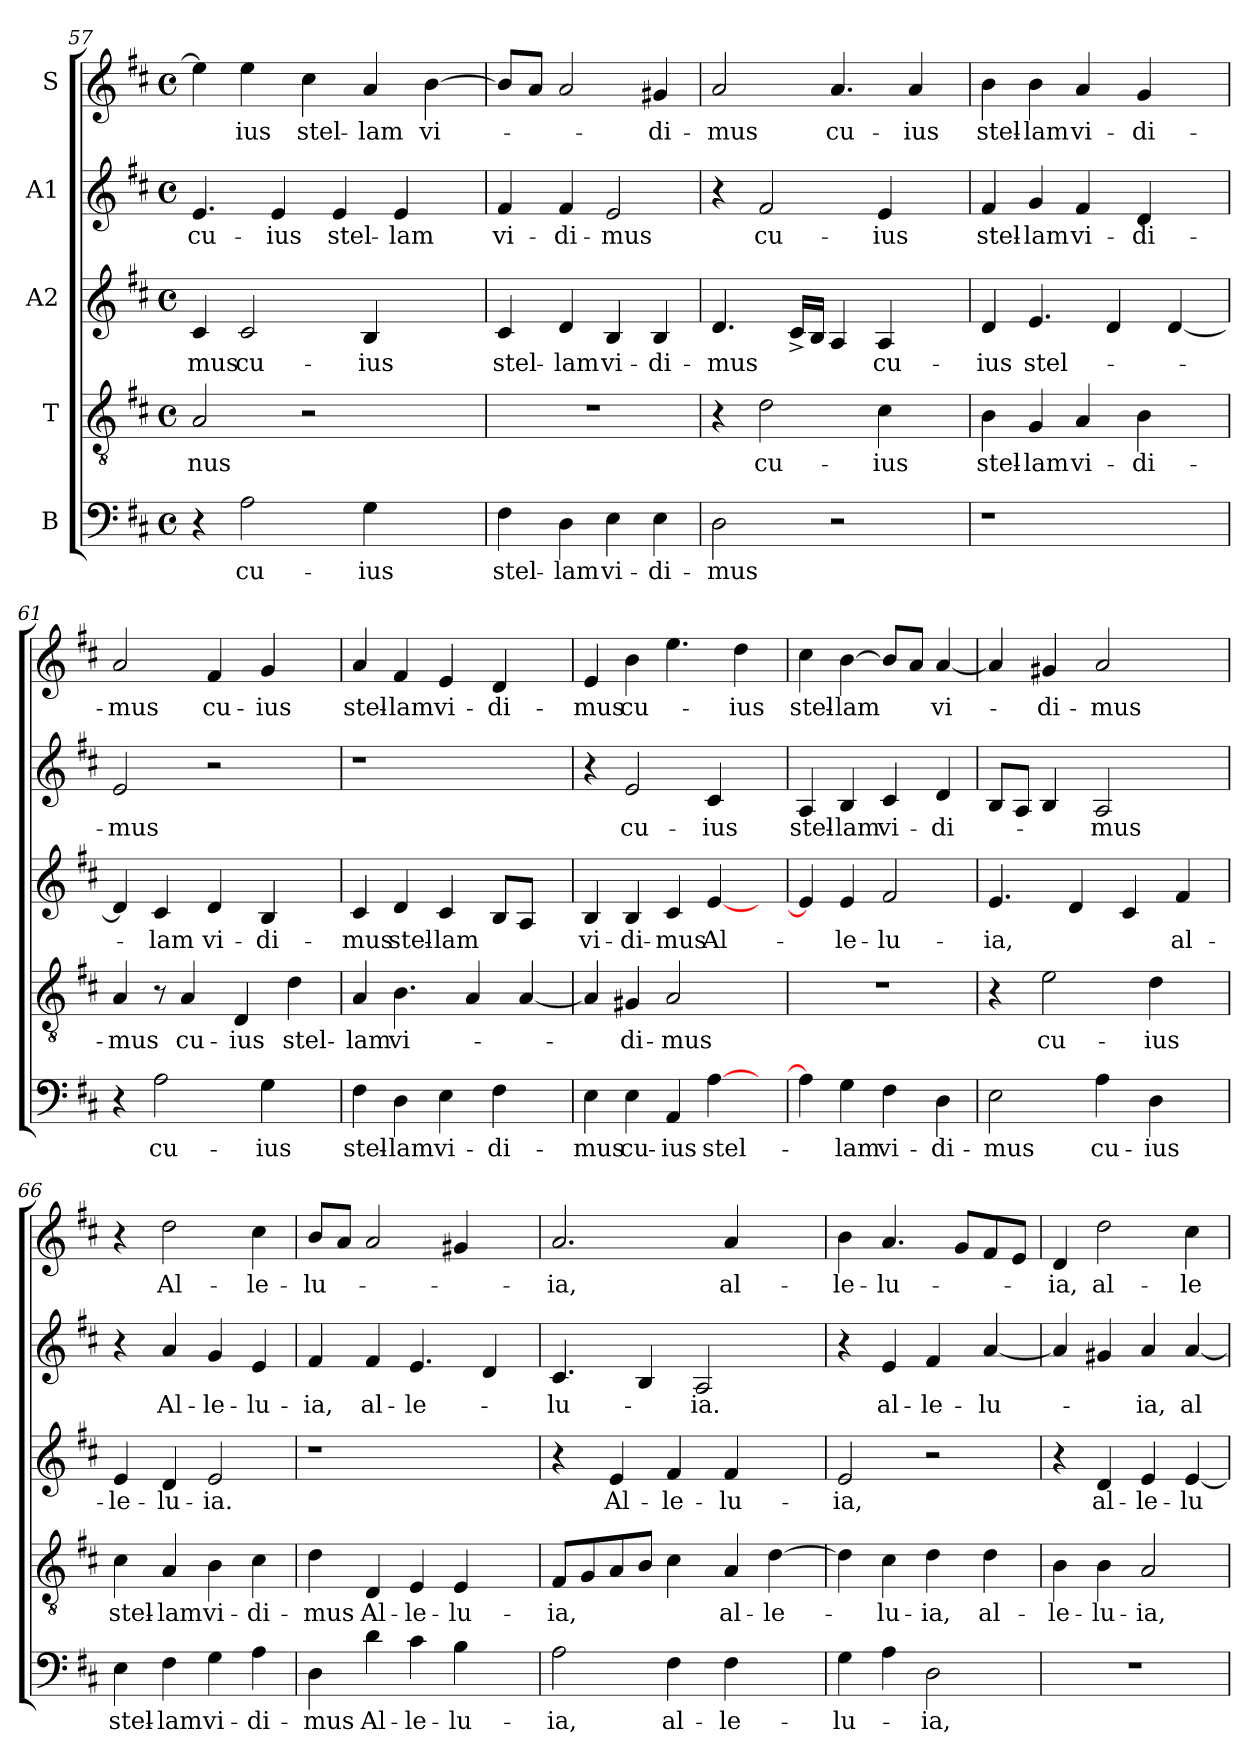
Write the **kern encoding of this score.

**kern	**text	**kern	**text	**kern	**text	**kern	**text	**kern	**text
*part5	*part5	*part4	*part4	*part3	*part3	*part2	*part2	*part1	*part1
*staff5	*staff5	*staff4	*staff4	*staff3	*staff3	*staff2	*staff2	*staff1	*staff1
*I"B	*	*I"T	*	*I"A2	*	*I"A1	*	*I"S	*
*clefF4	*	*clefGv2	*	*clefG2	*	*clefG2	*	*clefG2	*
*k[f#c#]	*	*k[f#c#]	*	*k[f#c#]	*	*k[f#c#]	*	*k[f#c#]	*
*D:	*	*D:	*	*D:	*	*D:	*	*D:	*
*M4/4	*	*M4/4	*	*M4/4	*	*M4/4	*	*M4/4	*
*met(c)	*	*met(c)	*	*met(c)	*	*met(c)	*	*met(c)	*
=57	=57	=57	=57	=57	=57	=57	=57	=57	=57
!	!	!	!LO:LY:b:cj	!	!LO:LY:b:cj	!	!LO:LY:b:cj	!	!
4r	.	2A/	-nus	4c#/	-mus	4.e/	cu-	4ee\]	.
!	!LO:LY:b:cj	!	!	!	!LO:LY:b:cj	!	!	!	!LO:LY:b:cj
2A\	cu-	.	.	2c#/	cu-	.	.	4ee\	-ius
!	!	!	!	!	!	!	!LO:LY:b:cj	!	!
.	.	.	.	.	.	4e/	-ius	.	.
!	!	!	!	!	!	!	!	!	!LO:LY:b:cj
.	.	2r	.	.	.	.	.	4cc#\	stel-
!	!	!	!	!	!	!	!LO:LY:b:cj	!	!
.	.	.	.	.	.	4e/	stel-	.	.
!	!LO:LY:b:cj	!	!	!	!LO:LY:b:cj	!	!	!	!LO:LY:b:cj
4G\	-ius	.	.	4B/	-ius	.	.	4a/	-lam
!	!	!	!	!	!	!	!LO:LY:b:cj	!	!
.	.	.	.	.	.	4e/	-lam	.	.
!	!	!	!	!	!	!	!	!	!LO:LY:b:cj
4ryy	.	4ryy	.	4ryy	.	.	.	[>4b\	vi-
.	.	.	.	.	.	8ryy	.	.	.
=58	=58	=58	=58	=58	=58	=58	=58	=58	=58
!	!LO:LY:b:cj	!	!	!	!LO:LY:b:cj	!	!LO:LY:b:cj	!	!
4F#\	stel-	1r	.	4c#/	stel-	4f#/	vi-	8b/L]	.
.	.	.	.	.	.	.	.	8a/J	.
!	!LO:LY:b:cj	!	!	!	!LO:LY:b:cj	!	!LO:LY:b:cj	!	!
4D\	-lam	.	.	4d/	-lam	4f#/	-di-	2a/	.
!	!LO:LY:b:cj	!	!	!	!LO:LY:b:cj	!	!LO:LY:b:cj	!	!
4E\	vi-	.	.	4B/	vi-	2e/	-mus	.	.
!	!LO:LY:b:cj	!	!	!	!LO:LY:b:cj	!	!	!	!LO:LY:b:cj
4E\	-di-	.	.	4B/	-di-	.	.	4g#X/	-di-
!!LO:LB:g=z
=59	=59	=59	=59	=59	=59	=59	=59	=59	=59
!	!LO:LY:b:cj	!	!	!	!LO:LY:b:cj	!	!	!	!LO:LY:b:cj
2D\	-mus	4r	.	4.d/	-mus	4r	.	2a/	-mus
!	!	!	!LO:LY:b:cj	!	!	!	!LO:LY:b:cj	!	!
.	.	2d\	cu-	.	.	2f#/	cu-	.	.
.	.	.	.	16c#^>/L	.	.	.	.	.
.	.	.	.	16B/J	.	.	.	.	.
!	!	!	!	!	!	!	!	!	!LO:LY:b:cj
2r	.	.	.	4A/	.	.	.	4.a/	cu-
!	!	!	!LO:LY:b:cj	!	!LO:LY:b:cj	!	!LO:LY:b:cj	!	!
.	.	4c#\	-ius	4A/	cu-	4e/	-ius	.	.
!	!	!	!	!	!	!	!	!	!LO:LY:b:cj
.	.	.	.	.	.	.	.	4a/	-ius
8ryy	.	8ryy	.	8ryy	.	8ryy	.	.	.
=60	=60	=60	=60	=60	=60	=60	=60	=60	=60
!	!	!	!LO:LY:b:cj	!	!LO:LY:b:cj	!	!LO:LY:b:cj	!	!LO:LY:b:cj
1r	.	4B\	stel-	4d/	-ius	4f#/	stel-	4b\	stel-
!	!	!	!LO:LY:b:cj	!	!LO:LY:b:cj	!	!LO:LY:b:cj	!	!LO:LY:b:cj
.	.	4G/	-lam	4.e/	stel-	4g/	-lam	4b\	-lam
!	!	!	!LO:LY:b:cj	!	!	!	!LO:LY:b:cj	!	!LO:LY:b:cj
.	.	4A/	vi-	.	.	4f#/	vi-	4a/	vi-
.	.	.	.	4d/	.	.	.	.	.
!	!	!	!LO:LY:b:cj	!	!	!	!LO:LY:b:cj	!	!LO:LY:b:cj
.	.	4B\	-di-	.	.	4d/	-di-	4g/	-di-
.	.	.	.	[<4d/	.	.	.	.	.
8ryy	.	8ryy	.	.	.	8ryy	.	8ryy	.
=61	=61	=61	=61	=61	=61	=61	=61	=61	=61
!	!	!	!LO:LY:b:cj	!	!	!	!LO:LY:b:cj	!	!LO:LY:b:cj
4r	.	4A/	-mus	4d/]	.	2e/	-mus	2a/	-mus
!	!LO:LY:b:cj	!	!	!	!LO:LY:b:cj	!	!	!	!
2A\	cu-	8r	.	4c#/	-lam	.	.	.	.
!	!	!	!LO:LY:b	!	!	!	!	!	!
.	.	4A/	cu-	.	.	.	.	.	.
!	!	!	!	!	!LO:LY:b:cj	!	!	!	!LO:LY:b:cj
.	.	.	.	4d/	vi-	2r	.	4f#/	cu-
!	!	!	!LO:LY:b:rj	!	!	!	!	!	!
.	.	4D/	-ius	.	.	.	.	.	.
!	!LO:LY:b:cj	!	!	!	!LO:LY:b:cj	!	!	!	!LO:LY:b:cj
4G\	-ius	.	.	4B/	-di-	.	.	4g/	-ius
!	!	!	!LO:LY:b:cj	!	!	!	!	!	!
.	.	4d\	stel-	.	.	.	.	.	.
8ryy	.	.	.	8ryy	.	8ryy	.	8ryy	.
=62	=62	=62	=62	=62	=62	=62	=62	=62	=62
!	!LO:LY:b:cj	!	!LO:LY:b:cj	!	!LO:LY:b:cj	!	!	!	!LO:LY:b:cj
4F#\	stel-	4A/	-lam	4c#/	-mus	1r	.	4a/	stel-
!	!LO:LY:b:cj	!	!LO:LY:b:cj	!	!LO:LY:b:cj	!	!	!	!LO:LY:b:cj
4D\	-lam	4.B\	vi-	4d/	stel-	.	.	4f#/	-lam
!	!LO:LY:b:cj	!	!	!	!LO:LY:b:cj	!	!	!	!LO:LY:b:cj
4E\	vi-	.	.	4c#/	-lam	.	.	4e/	vi-
.	.	4A/	.	.	.	.	.	.	.
!	!LO:LY:b:cj	!	!	!	!	!	!	!	!LO:LY:b:cj
4F#\	-di-	.	.	8B/L	.	.	.	4d/	-di-
.	.	[>4A/	.	8A/J	.	.	.	.	.
8ryy	.	.	.	8ryy	.	8ryy	.	8ryy	.
!!LO:PB:g=z
=63	=63	=63	=63	=63	=63	=63	=63	=63	=63
!	!LO:LY:b:cj	!	!	!	!LO:LY:b:cj	!	!	!	!LO:LY:b:cj
4E\	-mus	4A/]	.	4B/	vi-	4r	.	4e/	-mus
!	!LO:LY:b:cj	!	!LO:LY:b:cj	!	!LO:LY:b:cj	!	!LO:LY:b:cj	!	!LO:LY:b:cj
4E\	cu-	4G#X/	-di-	4B/	-di-	2e/	cu-	4b\	cu-
!	!LO:LY:b:cj	!	!LO:LY:b:cj	!	!LO:LY:b:cj	!	!	!	!
4AA/	-ius	2A/	-mus	4c#/	-mus	.	.	4.ee\	.
!	!LO:LY:b:cj	!	!	!	!LO:LY:b:cj	!	!LO:LY:b:cj	!	!
[>4A\	stel-	.	.	[<4e/	Al-	4c#/	-ius	.	.
!	!	!	!	!	!	!	!	!	!LO:LY:b:cj
.	.	.	.	.	.	.	.	4dd\	-ius
8ryy	.	8ryy	.	8ryy	.	8ryy	.	.	.
=64	=64	=64	=64	=64	=64	=64	=64	=64	=64
!	!	!	!	!	!	!	!LO:LY:b:cj	!	!LO:LY:b:cj
4A\]	.	1r	.	4e/]	.	4A/	stel-	4cc#\	stel-
!	!LO:LY:b:cj	!	!	!	!LO:LY:b:cj	!	!LO:LY:b:cj	!	!LO:LY:b:cj
4G\	-lam	.	.	4e/	-le-	4B/	-lam	[>4b\	-lam
!	!LO:LY:b:cj	!	!	!	!LO:LY:b:cj	!	!LO:LY:b:cj	!	!
4F#\	vi-	.	.	2f#/	-lu-	4c#/	vi-	8b/L]	.
.	.	.	.	.	.	.	.	8a/J	.
!	!LO:LY:b:cj	!	!	!	!	!	!LO:LY:b:cj	!	!LO:LY:b:cj
4D\	-di-	.	.	.	.	4d/	-di-	[<4a/	vi-
=65	=65	=65	=65	=65	=65	=65	=65	=65	=65
!	!LO:LY:b:cj	!	!	!	!LO:LY:b:cj	!	!	!	!
2E\	-mus	4r	.	4.e/	-ia,	8B/L	.	4a/]	.
.	.	.	.	.	.	8A/J	.	.	.
!	!	!	!LO:LY:b:cj	!	!	!	!	!	!LO:LY:b:cj
.	.	2e\	cu-	.	.	4B/	.	4g#X/	-di-
.	.	.	.	4d/	.	.	.	.	.
!	!LO:LY:b:cj	!	!	!	!	!	!LO:LY:b:cj	!	!LO:LY:b:cj
4A\	cu-	.	.	.	.	2A/	-mus	2a/	-mus
.	.	.	.	4c#/	.	.	.	.	.
!	!LO:LY:b:cj	!	!LO:LY:b:cj	!	!	!	!	!	!
4D\	-ius	4d\	-ius	.	.	.	.	.	.
!	!	!	!	!	!LO:LY:b:cj	!	!	!	!
.	.	.	.	4f#/	al-	.	.	.	.
8ryy	.	8ryy	.	.	.	8ryy	.	8ryy	.
=66	=66	=66	=66	=66	=66	=66	=66	=66	=66
!	!LO:LY:b:cj	!	!LO:LY:b:cj	!	!LO:LY:b:cj	!	!	!	!
4E\	stel-	4c#\	stel-	4e/	-le-	4r	.	4r	.
!	!LO:LY:b:cj	!	!LO:LY:b:cj	!	!LO:LY:b:cj	!	!LO:LY:b:cj	!	!LO:LY:b:cj
4F#\	-lam	4A/	-lam	4d/	-lu-	4a/	Al-	2dd\	Al-
!	!LO:LY:b:cj	!	!LO:LY:b:cj	!	!LO:LY:b:cj	!	!LO:LY:b:cj	!	!
4G\	vi-	4B\	vi-	2e/	-ia.	4g/	-le-	.	.
!	!LO:LY:b:cj	!	!LO:LY:b:cj	!	!	!	!LO:LY:b:cj	!	!LO:LY:b:cj
4A\	-di-	4c#\	-di-	.	.	4e/	-lu-	4cc#\	-le-
!!LO:LB:g=z
=67	=67	=67	=67	=67	=67	=67	=67	=67	=67
!	!LO:LY:b:cj	!	!LO:LY:b:cj	!	!	!	!LO:LY:b:cj	!	!LO:LY:b:cj
4D\	-mus	4d\	-mus	1r	.	4f#/	-ia,	8b/L	-lu-
.	.	.	.	.	.	.	.	8a/J	.
!	!LO:LY:b:cj	!	!LO:LY:b:cj	!	!	!	!LO:LY:b:cj	!	!
4d\	Al-	4D/	Al-	.	.	4f#/	al-	2a/	.
!	!LO:LY:b:cj	!	!LO:LY:b:cj	!	!	!	!LO:LY:b:cj	!	!
4c#\	-le-	4E/	-le-	.	.	4.e/	-le-	.	.
!	!LO:LY:b:cj	!	!LO:LY:b:cj	!	!	!	!	!	!
4B\	-lu-	4E/	-lu-	.	.	.	.	4g#X/	.
.	.	.	.	.	.	4d/	.	.	.
8ryy	.	8ryy	.	8ryy	.	.	.	8ryy	.
=68	=68	=68	=68	=68	=68	=68	=68	=68	=68
!	!LO:LY:b:cj	!	!LO:LY:b:cj	!	!	!	!LO:LY:b:cj	!	!LO:LY:b:cj
2A\	-ia,	8F#/L	-ia,	4r	.	4.c#/	-lu-	2.a/	-ia,
.	.	8G/	.	.	.	.	.	.	.
!	!	!	!	!	!LO:LY:b:cj	!	!	!	!
.	.	8A/	.	4e/	Al-	.	.	.	.
.	.	8B/J	.	.	.	4B/	.	.	.
!	!LO:LY:b:cj	!	!	!	!LO:LY:b:cj	!	!	!	!
4F#\	al-	4c#\	.	4f#/	-le-	.	.	.	.
!	!	!	!	!	!	!	!LO:LY:b:cj	!	!
.	.	.	.	.	.	2A/	-ia.	.	.
!	!LO:LY:b:cj	!	!LO:LY:b:cj	!	!LO:LY:b:cj	!	!	!	!LO:LY:b:cj
4F#\	-le-	4A/	al-	4f#/	-lu-	.	.	4a/	al-
!	!	!	!LO:LY:b:cj	!	!	!	!	!	!
4ryy	.	[>4d\	-le-	4ryy	.	.	.	4ryy	.
.	.	.	.	.	.	8ryy	.	.	.
=69	=69	=69	=69	=69	=69	=69	=69	=69	=69
!	!LO:LY:b:cj	!	!	!	!LO:LY:b:cj	!	!	!	!LO:LY:b:cj
4G\	-lu-	4d\]	.	2e/	-ia,	4r	.	4b\	-le-
!	!	!	!LO:LY:b:cj	!	!	!	!LO:LY:b:cj	!	!LO:LY:b:cj
4A\	.	4c#\	-lu-	.	.	4e/	al-	4.a/	-lu-
!	!LO:LY:b:cj	!	!LO:LY:b:cj	!	!	!	!LO:LY:b:cj	!	!
2D\	-ia,	4d\	-ia,	2r	.	4f#/	-le-	.	.
.	.	.	.	.	.	.	.	8g/L	.
!	!	!	!LO:LY:b:cj	!	!	!	!LO:LY:b:cj	!	!
.	.	4d\	al-	.	.	[<4a/	-lu-	8f#/	.
.	.	.	.	.	.	.	.	8e/J	.
=70	=70	=70	=70	=70	=70	=70	=70	=70	=70
!	!	!	!LO:LY:b:cj	!	!	!	!	!	!LO:LY:b:cj
1r	.	4B\	-le-	4r	.	4a/]	.	4d/	-ia,
!	!	!	!LO:LY:b:cj	!	!LO:LY:b:cj	!	!	!	!LO:LY:b:cj
.	.	4B\	-lu-	4d/	al-	4g#X/	.	2dd\	al-
!	!	!	!LO:LY:b:cj	!	!LO:LY:b:cj	!	!LO:LY:b:cj	!	!
.	.	2A/	-ia,	4e/	-le-	4a/	-ia,	.	.
!	!	!	!	!	!LO:LY:b:cj	!	!LO:LY:b:cj	!	!LO:LY:b:cj
.	.	.	.	[>4e/	-lu-	[>4a/	al-	4cc#\	-le-
=	=	=	=	=	=	=	=	=	=
*-	*-	*-	*-	*-	*-	*-	*-	*-	*-
